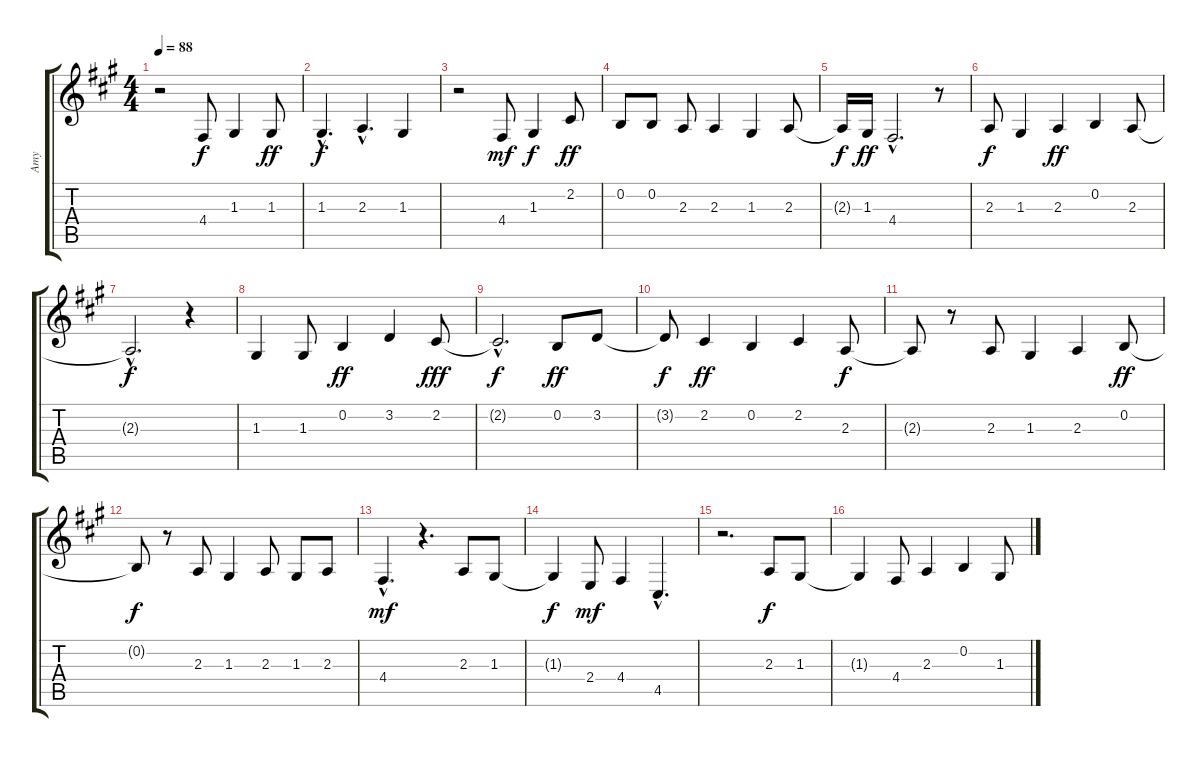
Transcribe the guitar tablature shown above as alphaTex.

\track ("Amy" "Amy") {instrument lead2sawtooth}
\staff {score tabs}
\tuning (E4 B3 G3 D3 A2 E2) {hide}
\ts (4 4)
\tempo 88
\clef g2
\ks f#minor
r.2{dy ff} 4.4.8{dy f} 1.3.4 1.3.8{dy ff} |
1.3{hac}.4{d dy f} 2.3{hac}.4{d} 1.3.4 |
r.2 4.4.8{dy mf} 1.3.4{dy f} 2.2.8{dy ff} |
0.2.8 0.2.8 2.3.8 2.3.4 1.3.4 2.3.8 |
2.3{t}.16{dy f} 1.3.16{dy ff} 4.4{hac}.2{d} r.8 |
2.3.8{dy f} 1.3.4 2.3.4{dy ff} 0.2.4 2.3.8 |
2.3{hac t}.2{d dy f} r.4 |
1.3.4 1.3.8 0.2.4{dy ff} 3.2.4 2.2.8{dy fff} |
2.2{hac t}.2{d dy f} 0.2.8{dy ff} 3.2.8 |
3.2{t}.8{dy f} 2.2.4{dy ff} 0.2.4 2.2.4 2.3.8{dy f} |
2.3{t}.8 r.8 2.3.8 1.3.4 2.3.4 0.2.8{dy ff} |
0.2{t}.8{dy f} r.8 2.3.8 1.3.4 2.3.8 1.3.8 2.3.8 |
4.4{hac}.4{d dy mf} r.4{d} 2.3.8 1.3.8 |
1.3{t}.4{dy f} 2.4.8{dy mf} 4.4.4 4.5{hac}.4{d} |
r.2{d} 2.3.8{dy f} 1.3.8 |
1.3{t}.4 4.4.8 2.3.4 0.2.4 1.3.8
